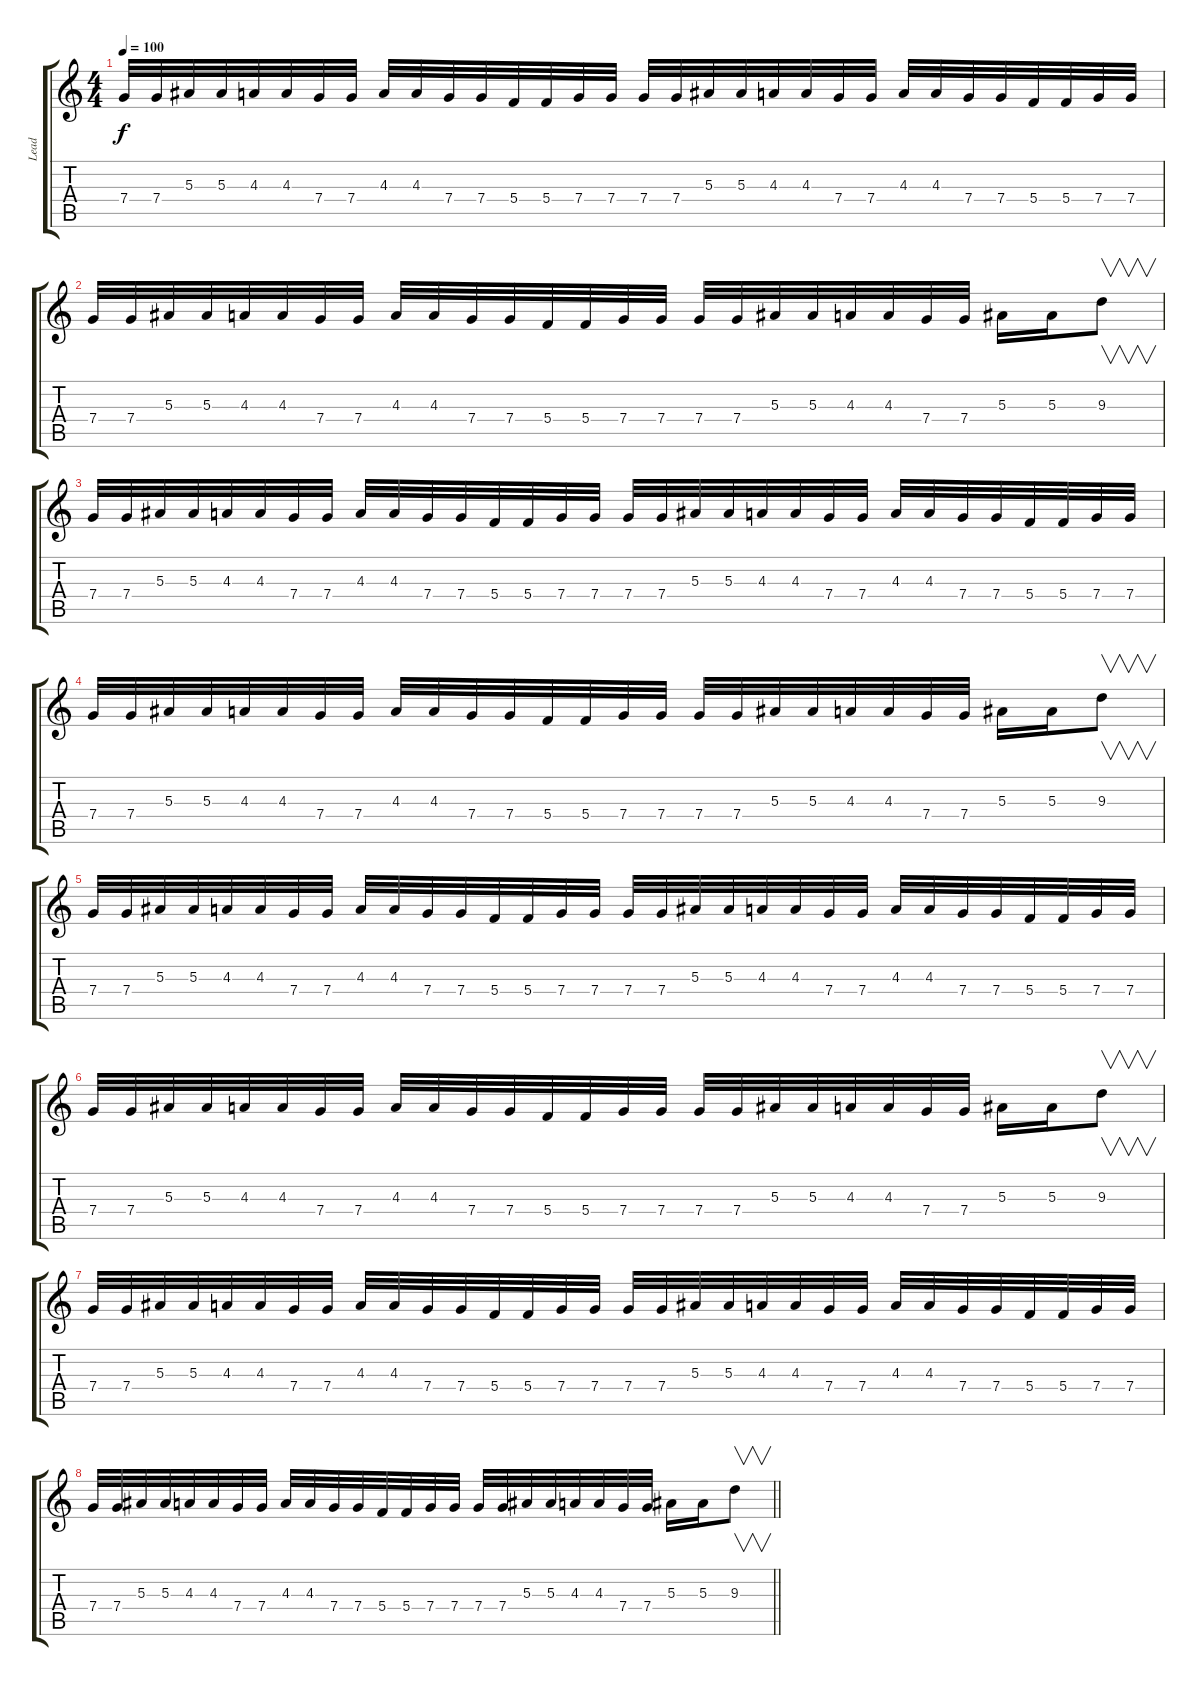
\track ("Lead" "Lead") {instrument distortionguitar}
\staff {score tabs}
\tuning (D4 A3 F3 C3 G2 D2) {hide}
\ts (4 4)
\tempo 100
\clef g2
\ks c
7.4.32{dy f instrument distortionguitar} 7.4.32 5.3.32 5.3.32 4.3.32 4.3.32 7.4.32 7.4.32 4.3.32 4.3.32 7.4.32 7.4.32 5.4.32 5.4.32 7.4.32 7.4.32 7.4.32 7.4.32 5.3.32 5.3.32 4.3.32 4.3.32 7.4.32 7.4.32 4.3.32 4.3.32 7.4.32 7.4.32 5.4.32 5.4.32 7.4.32 7.4.32 |
7.4.32 7.4.32 5.3.32 5.3.32 4.3.32 4.3.32 7.4.32 7.4.32 4.3.32 4.3.32 7.4.32 7.4.32 5.4.32 5.4.32 7.4.32 7.4.32 7.4.32 7.4.32 5.3.32 5.3.32 4.3.32 4.3.32 7.4.32 7.4.32 5.3.16 5.3.16 9.3.8{v} |
7.4.32 7.4.32 5.3.32 5.3.32 4.3.32 4.3.32 7.4.32 7.4.32 4.3.32 4.3.32 7.4.32 7.4.32 5.4.32 5.4.32 7.4.32 7.4.32 7.4.32 7.4.32 5.3.32 5.3.32 4.3.32 4.3.32 7.4.32 7.4.32 4.3.32 4.3.32 7.4.32 7.4.32 5.4.32 5.4.32 7.4.32 7.4.32 |
7.4.32 7.4.32 5.3.32 5.3.32 4.3.32 4.3.32 7.4.32 7.4.32 4.3.32 4.3.32 7.4.32 7.4.32 5.4.32 5.4.32 7.4.32 7.4.32 7.4.32 7.4.32 5.3.32 5.3.32 4.3.32 4.3.32 7.4.32 7.4.32 5.3.16 5.3.16 9.3.8{v} |
7.4.32 7.4.32 5.3.32 5.3.32 4.3.32 4.3.32 7.4.32 7.4.32 4.3.32 4.3.32 7.4.32 7.4.32 5.4.32 5.4.32 7.4.32 7.4.32 7.4.32 7.4.32 5.3.32 5.3.32 4.3.32 4.3.32 7.4.32 7.4.32 4.3.32 4.3.32 7.4.32 7.4.32 5.4.32 5.4.32 7.4.32 7.4.32 |
7.4.32 7.4.32 5.3.32 5.3.32 4.3.32 4.3.32 7.4.32 7.4.32 4.3.32 4.3.32 7.4.32 7.4.32 5.4.32 5.4.32 7.4.32 7.4.32 7.4.32 7.4.32 5.3.32 5.3.32 4.3.32 4.3.32 7.4.32 7.4.32 5.3.16 5.3.16 9.3.8{v} |
7.4.32 7.4.32 5.3.32 5.3.32 4.3.32 4.3.32 7.4.32 7.4.32 4.3.32 4.3.32 7.4.32 7.4.32 5.4.32 5.4.32 7.4.32 7.4.32 7.4.32 7.4.32 5.3.32 5.3.32 4.3.32 4.3.32 7.4.32 7.4.32 4.3.32 4.3.32 7.4.32 7.4.32 5.4.32 5.4.32 7.4.32 7.4.32 |
\barLineRight lightlight
7.4.32 7.4.32 5.3.32 5.3.32 4.3.32 4.3.32 7.4.32 7.4.32 4.3.32 4.3.32 7.4.32 7.4.32 5.4.32 5.4.32 7.4.32 7.4.32 7.4.32 7.4.32 5.3.32 5.3.32 4.3.32 4.3.32 7.4.32 7.4.32 5.3.16 5.3.16 9.3.8{v}
